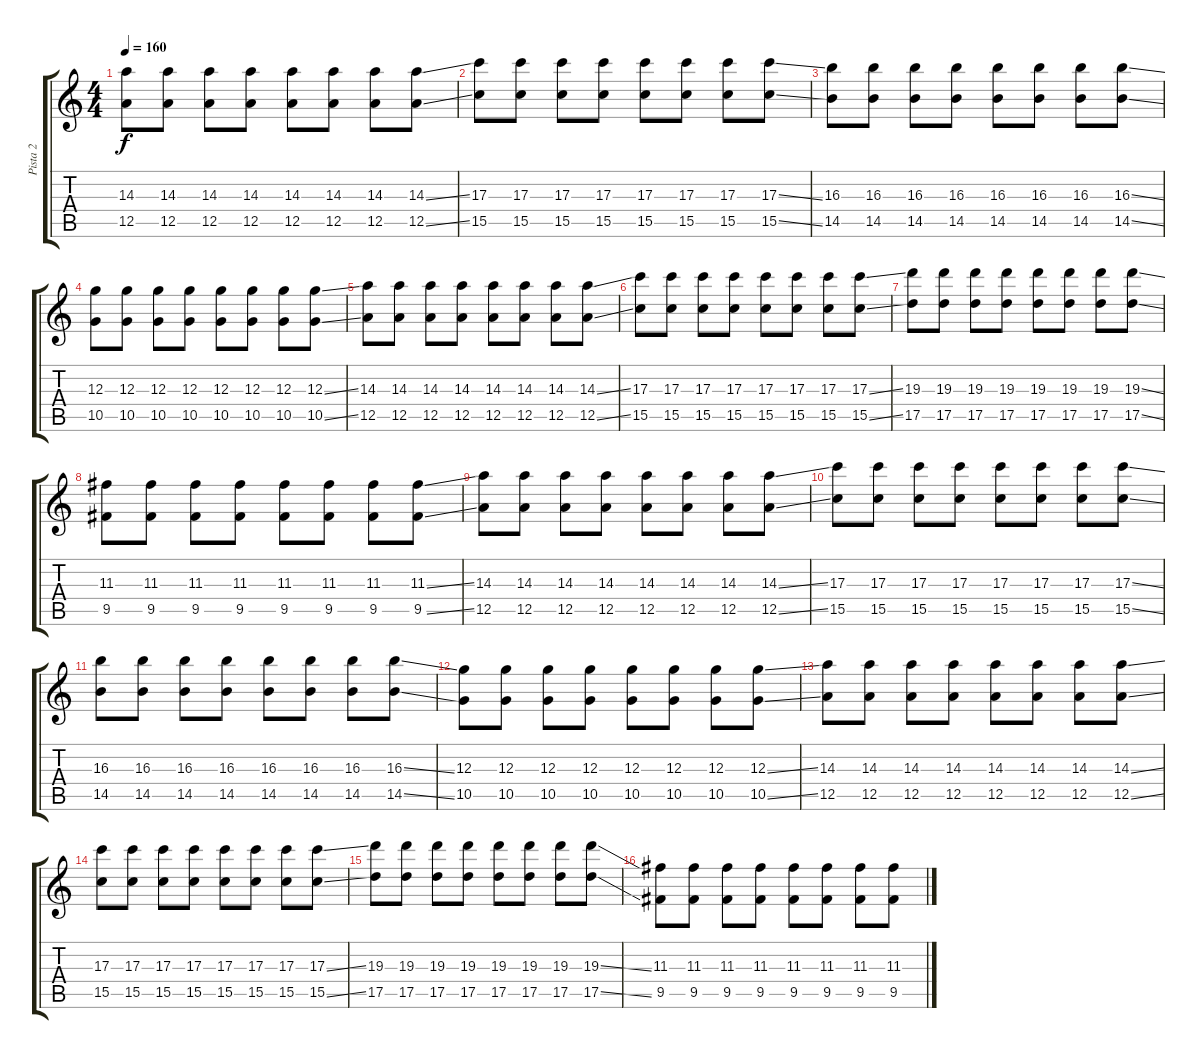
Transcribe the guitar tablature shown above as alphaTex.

\track ("Pista 2" "Pista 2") {instrument overdrivenguitar}
\staff {score tabs}
\tuning (E4 B3 G3 D3 A2 E2) {hide}
\ts (4 4)
\tempo 160
\clef g2
\ks c
(14.3 12.5).8{dy f} (14.3 12.5).8 (14.3 12.5).8 (14.3 12.5).8 (14.3 12.5).8 (14.3 12.5).8 (14.3 12.5).8 (14.3{ss} 12.5{ss}).8 |
(17.3 15.5).8 (17.3 15.5).8 (17.3 15.5).8 (17.3 15.5).8 (17.3 15.5).8 (17.3 15.5).8 (17.3 15.5).8 (17.3{ss} 15.5{ss}).8 |
(16.3 14.5).8 (16.3 14.5).8 (16.3 14.5).8 (16.3 14.5).8 (16.3 14.5).8 (16.3 14.5).8 (16.3 14.5).8 (16.3{ss} 14.5{ss}).8 |
(12.3 10.5).8 (12.3 10.5).8 (12.3 10.5).8 (12.3 10.5).8 (12.3 10.5).8 (12.3 10.5).8 (12.3 10.5).8 (12.3{ss} 10.5{ss}).8 |
(14.3 12.5).8 (14.3 12.5).8 (14.3 12.5).8 (14.3 12.5).8 (14.3 12.5).8 (14.3 12.5).8 (14.3 12.5).8 (14.3{ss} 12.5{ss}).8 |
(17.3 15.5).8 (17.3 15.5).8 (17.3 15.5).8 (17.3 15.5).8 (17.3 15.5).8 (17.3 15.5).8 (17.3 15.5).8 (17.3{ss} 15.5{ss}).8 |
(19.3 17.5).8 (19.3 17.5).8 (19.3 17.5).8 (19.3 17.5).8 (19.3 17.5).8 (19.3 17.5).8 (19.3 17.5).8 (19.3{ss} 17.5{ss}).8 |
(11.3 9.5).8 (11.3 9.5).8 (11.3 9.5).8 (11.3 9.5).8 (11.3 9.5).8 (11.3 9.5).8 (11.3 9.5).8 (11.3{ss} 9.5{ss}).8 |
(14.3 12.5).8 (14.3 12.5).8 (14.3 12.5).8 (14.3 12.5).8 (14.3 12.5).8 (14.3 12.5).8 (14.3 12.5).8 (14.3{ss} 12.5{ss}).8 |
(17.3 15.5).8 (17.3 15.5).8 (17.3 15.5).8 (17.3 15.5).8 (17.3 15.5).8 (17.3 15.5).8 (17.3 15.5).8 (17.3{ss} 15.5{ss}).8 |
(16.3 14.5).8 (16.3 14.5).8 (16.3 14.5).8 (16.3 14.5).8 (16.3 14.5).8 (16.3 14.5).8 (16.3 14.5).8 (16.3{ss} 14.5{ss}).8 |
(12.3 10.5).8 (12.3 10.5).8 (12.3 10.5).8 (12.3 10.5).8 (12.3 10.5).8 (12.3 10.5).8 (12.3 10.5).8 (12.3{ss} 10.5{ss}).8 |
(14.3 12.5).8 (14.3 12.5).8 (14.3 12.5).8 (14.3 12.5).8 (14.3 12.5).8 (14.3 12.5).8 (14.3 12.5).8 (14.3{ss} 12.5{ss}).8 |
(17.3 15.5).8 (17.3 15.5).8 (17.3 15.5).8 (17.3 15.5).8 (17.3 15.5).8 (17.3 15.5).8 (17.3 15.5).8 (17.3{ss} 15.5{ss}).8 |
(19.3 17.5).8 (19.3 17.5).8 (19.3 17.5).8 (19.3 17.5).8 (19.3 17.5).8 (19.3 17.5).8 (19.3 17.5).8 (19.3{ss} 17.5{ss}).8 |
(11.3 9.5).8 (11.3 9.5).8 (11.3 9.5).8 (11.3 9.5).8 (11.3 9.5).8 (11.3 9.5).8 (11.3 9.5).8 (11.3 9.5).8
